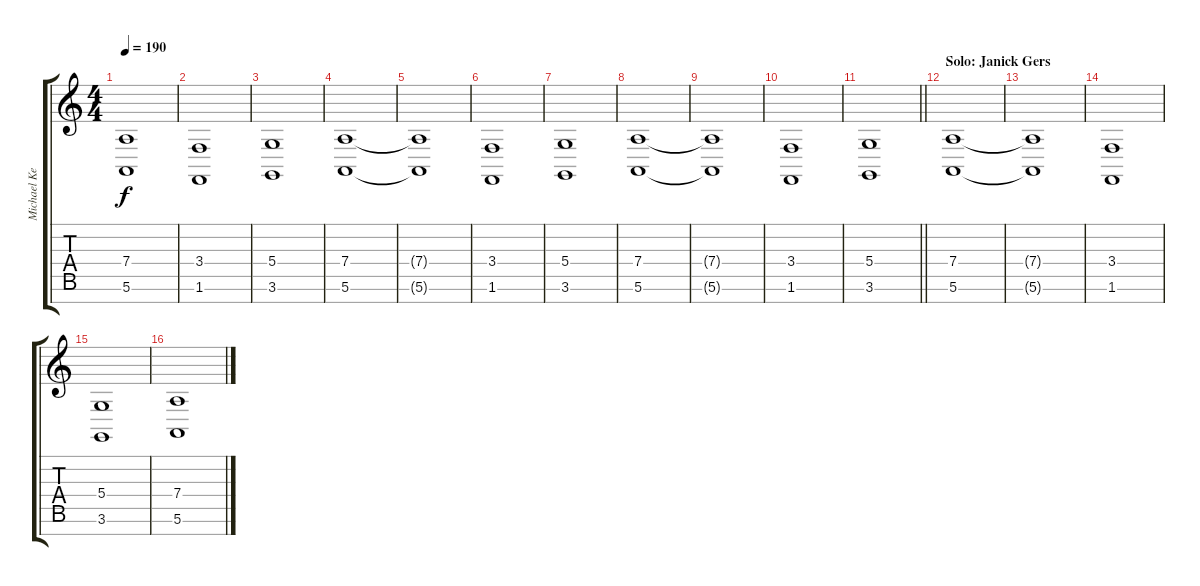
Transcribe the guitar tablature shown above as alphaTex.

\track ("Michael Kenny" "Michael Ke") {instrument stringensemble1}
\staff {score tabs}
\tuning (E4 B3 G3 D3 A2 E2 B1) {hide}
\ts (4 4)
\tempo 190
\clef g2
\ks c
(7.4{t} 5.6{t}).1{dy f} |
(3.4 1.6).1 |
(5.4 3.6).1 |
(7.4 5.6).1 |
(7.4{t} 5.6{t}).1 |
(3.4 1.6).1 |
(5.4 3.6).1 |
(7.4 5.6).1 |
(7.4{t} 5.6{t}).1 |
(3.4 1.6).1 |
\barLineRight lightlight
(5.4 3.6).1 |
\section ("" "Solo: Janick Gers")
(7.4 5.6).1 |
(7.4{t} 5.6{t}).1 |
(3.4 1.6).1 |
(5.4 3.6).1 |
(7.4 5.6).1
